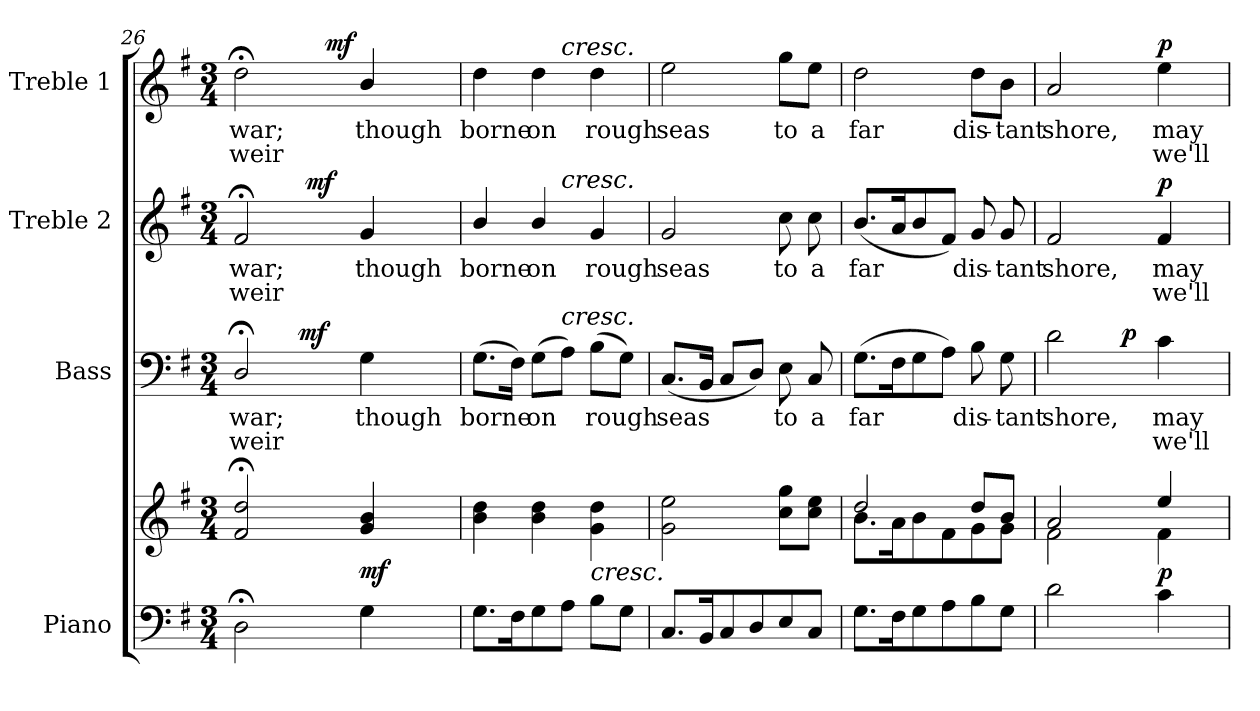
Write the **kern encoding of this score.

**kern	**kern	**dynam	**kern	**text	**text	**dynam	**kern	**text	**text	**dynam	**kern	**text	**text	**dynam
*part4	*part4	*part4	*part3	*part3	*part3	*part3	*part2	*part2	*part2	*part2	*part1	*part1	*part1	*part1
*staff5	*staff4	*staff4/5	*staff3	*staff3	*staff3	*staff3	*staff2	*staff2	*staff2	*staff2	*staff1	*staff1	*staff1	*staff1
*I"Piano	*	*	*I"Bass	*	*	*	*I"Treble 2	*	*	*	*I"Treble 1	*	*	*
*I'Pno.	*	*	*I'B.	*	*	*	*	*	*	*	*	*	*	*
*clefF4	*clefG2	*	*clefF4	*	*	*	*clefG2	*	*	*	*clefG2	*	*	*
*k[f#]	*k[f#]	*	*k[f#]	*	*	*	*k[f#]	*	*	*	*k[f#]	*	*	*
*G:	*G:	*	*G:	*	*	*	*G:	*	*	*	*G:	*	*	*
*M3/4	*M3/4	*	*M3/4	*	*	*	*M3/4	*	*	*	*M3/4	*	*	*
=26	=26	=26	=26	=26	=26	=26	=26	=26	=26	=26	=26	=26	=26	=26
!	!	!	!	!LO:LY:b:color=#000000	!LO:LY:b:color=#000000	!	!	!	!	!	!	!	!	!
!	!	!	!	!	!	!	!	!LO:LY:b:color=#000000	!LO:LY:b:color=#000000	!	!	!	!	!
!	!	!	!	!	!	!	!	!	!	!	!	!LO:LY:b:color=#000000	!LO:LY:b:color=#000000	!
*	*	*	*^	*	*	*	*^	*	*	*	*^	*	*	*
2D;i\	2f#i/; 2ddi;	.	2D;i/	4ryy	war;	weir	.	2f#;i/	4ryy	war;	weir	.	2dd;i\	4ryy	war;	weir	.
.	.	.	.	32ryy	.	.	.	.	32..ryy	.	.	.	.	16ryy	.	.	.
.	.	.	.	128ryy	.	.	.	.	.	.	.	.	.	.	.	.	.
.	.	.	.	512.ryy	.	.	.	.	.	.	.	.	.	.	.	.	.
.	.	.	.	4ryy	.	.	mf	.	.	.	.	.	.	.	.	.	.
.	.	.	.	.	.	.	.	.	4ryy	.	.	mf	.	.	.	.	.
.	.	.	.	.	.	.	.	.	.	.	.	.	.	32ryy	.	.	.
.	.	.	.	.	.	.	.	.	.	.	.	.	.	512ryy	.	.	.
.	.	.	.	.	.	.	.	.	.	.	.	.	.	4ryy	.	.	mf
!	!	!	!	!	!LO:LY:b:color=#000000	!	!	!	!	!	!	!	!	!	!	!	!
!	!	!	!	!	!	!	!	!	!	!LO:LY:b:color=#000000	!	!	!	!	!	!	!
!	!	!	!	!	!	!	!	!	!	!	!	!	!	!	!LO:LY:b:color=#000000	!	!
4Gi\	4gi/ 4bi	mf	4Gi\	.	though	.	.	4gi/	.	though	.	.	4bi/	.	though	.	.
.	.	.	.	8ryy	.	.	.	.	.	.	.	.	.	.	.	.	.
.	.	.	.	.	.	.	.	.	8ryy	.	.	.	.	.	.	.	.
.	.	.	.	.	.	.	.	.	.	.	.	.	.	8ryy	.	.	.
.	.	.	.	16ryy	.	.	.	.	.	.	.	.	.	.	.	.	.
.	.	.	.	.	.	.	.	.	16ryy	.	.	.	.	.	.	.	.
.	.	.	.	.	.	.	.	.	.	.	.	.	.	64...ryy	.	.	.
.	.	.	.	64ryy	.	.	.	.	.	.	.	.	.	.	.	.	.
.	.	.	.	.	.	.	.	.	128ryy	.	.	.	.	.	.	.	.
.	.	.	.	256ryy	.	.	.	.	.	.	.	.	.	.	.	.	.
.	.	.	.	1024ryy	.	.	.	.	.	.	.	.	.	.	.	.	.
*	*	*	*v	*v	*	*	*	*	*	*	*	*	*	*	*	*	*
=27	=27	=27	=27	=27	=27	=27	=27	=27	=27	=27	=27	=27	=27	=27	=27	=27
*	*	*	*^	*	*	*	*	*	*	*	*	*	*	*	*	*
!	!	!	!	!	!LO:LY:b:color=#000000	!	!	!	!	!	!	!	!	!	!	!	!
*	*	*	*v	*v	*	*	*	*	*	*	*	*	*	*	*	*	*
*	*	*	*^	*	*	*	*	*	*	*	*	*	*	*	*	*
!	!	!	!	!	!	!	!	!	!	!LO:LY:b:color=#000000	!	!	!	!	!	!	!
*	*	*	*v	*v	*	*	*	*	*	*	*	*	*	*	*	*	*
*	*	*	*^	*	*	*	*	*	*	*	*	*	*	*	*	*
!	!	!	!	!	!	!	!	!	!	!	!	!	!	!	!LO:LY:b:color=#000000	!	!
*	*	*	*v	*v	*	*	*	*	*	*	*	*	*	*	*	*	*
8.Gi\L	4bi\ 4ddi	.	(8.Gi\L	borne	.	.	4bi/	4.ryy	borne	.	.	4ddi\	4.ryy	borne	.	.
16F#i\k	.	.	16F#i\Jk)	.	.	.	.	.	.	.	.	.	.	.	.	.
!	!	!	!	!LO:LY:b:color=#000000	!	!	!	!	!	!	!	!	!	!	!	!
!	!	!	!	!	!	!	!	!	!LO:LY:b:color=#000000	!	!	!	!	!	!	!
!	!	!	!	!	!	!	!	!	!	!	!	!	!	!LO:LY:b:color=#000000	!	!
8Gi\	4bi\ 4ddi	.	(8Gi\L	on	.	.	4bi/	.	on	.	.	4ddi\	.	on	.	.
!	!	!	!	!	!	!	!	!	!	!	!	!	!LO:TX:i:t=cresc.	!	!	!
!	!	!	!	!	!	!	!	!LO:TX:i:t=cresc.	!	!	!	!	!	!	!	!
!	!	!	!LO:TX:a:i:t=cresc.	!	!	!	!	!	!	!	!	!	!	!	!	!
8Ai\J	.	.	8Ai\J)	.	.	.	.	4.ryy	.	.	.	.	4.ryy	.	.	.
!	!	!	!	!LO:LY:b:color=#000000	!	!	!	!	!	!	!	!	!	!	!	!
!	!	!	!	!	!	!	!	!	!LO:LY:b:color=#000000	!	!	!	!	!	!	!
!	!LO:TX:b:i:t=cresc.	!	!	!	!	!	!	!	!	!	!	!	!	!	!	!
!	!	!	!	!	!	!	!	!	!	!	!	!	!	!LO:LY:b:color=#000000	!	!
8Bi\L	4gi\ 4ddi	.	(8Bi\L	rough	.	.	4gi/	.	rough	.	.	4ddi\	.	rough	.	.
8Gi\J	.	.	8Gi\J)	.	.	.	.	.	.	.	.	.	.	.	.	.
*	*	*	*	*	*	*	*v	*v	*	*	*	*	*	*	*	*
*	*	*	*	*	*	*	*	*	*	*	*v	*v	*	*	*
=28	=28	=28	=28	=28	=28	=28	=28	=28	=28	=28	=28	=28	=28	=28
*	*	*	*	*	*	*	*^	*	*	*	*^	*	*	*
!	!	!	!	!LO:LY:b:color=#000000	!	!	!	!	!	!	!	!	!	!	!	!
*	*	*	*	*	*	*	*v	*v	*	*	*	*	*	*	*	*
*	*	*	*	*	*	*	*	*	*	*	*v	*v	*	*	*
*	*	*	*	*	*	*	*^	*	*	*	*^	*	*	*
!	!	!	!	!	!	!	!	!	!LO:LY:b:color=#000000	!	!	!	!	!	!	!
*	*	*	*	*	*	*	*v	*v	*	*	*	*	*	*	*	*
*	*	*	*	*	*	*	*	*	*	*	*v	*v	*	*	*
*	*	*	*	*	*	*	*^	*	*	*	*^	*	*	*
!	!	!	!	!	!	!	!	!	!	!	!	!	!	!LO:LY:b:color=#000000	!	!
*	*	*	*	*	*	*	*v	*v	*	*	*	*	*	*	*	*
*	*	*	*	*	*	*	*	*	*	*	*v	*v	*	*	*
8.Ci/L	2gi\ 2eei	.	(8.Ci/L	seas	.	.	2gi/	seas	.	.	2eei\	seas	.	.
16BBi/k	.	.	16BBi/Jk	.	.	.	.	.	.	.	.	.	.	.
8Ci/	.	.	8Ci/L	.	.	.	.	.	.	.	.	.	.	.
8Di/	.	.	8Di/J)	.	.	.	.	.	.	.	.	.	.	.
!	!	!	!	!LO:LY:b:color=#000000	!	!	!	!	!	!	!	!	!	!
!	!	!	!	!	!	!	!	!LO:LY:b:color=#000000	!	!	!	!	!	!
!	!	!	!	!	!	!	!	!	!	!	!	!LO:LY:b:color=#000000	!	!
8Ei/	8cci\ 8ggiL	.	8Ei\	to	.	.	8cci\	to	.	.	8ggi\L	to	.	.
!	!	!	!	!LO:LY:b:color=#000000	!	!	!	!	!	!	!	!	!	!
!	!	!	!	!	!	!	!	!LO:LY:b:color=#000000	!	!	!	!	!	!
!	!	!	!	!	!	!	!	!	!	!	!	!LO:LY:b:color=#000000	!	!
8Ci/J	8cci\ 8eeiJ	.	8Ci/	a	.	.	8cci\	a	.	.	8eei\J	a	.	.
!!LO:LB:g=z
=29	=29	=29	=29	=29	=29	=29	=29	=29	=29	=29	=29	=29	=29	=29
*	*^	*	*	*	*	*	*	*	*	*	*	*	*	*
!	!	!	!	!	!LO:LY:b:color=#000000	!	!	!	!	!	!	!	!	!	!
!	!	!	!	!	!	!	!	!	!LO:LY:b:color=#000000	!	!	!	!	!	!
!	!	!	!	!	!	!	!	!	!	!	!	!	!LO:LY:b:color=#000000	!	!
8.Gi\L	2ddi/	8.bi\L	.	(8.Gi\L	far	.	.	(8.bi/L	far	.	.	2ddi\	far	.	.
16F#i\k	.	16ai\k	.	16F#i\k	.	.	.	16ai/k	.	.	.	.	.	.	.
8Gi\	.	8bi\	.	8Gi\	.	.	.	8bi/	.	.	.	.	.	.	.
8Ai\	.	8f#i\	.	8Ai\J)	.	.	.	8f#i/J)	.	.	.	.	.	.	.
!	!	!	!	!	!LO:LY:b:color=#000000	!	!	!	!	!	!	!	!	!	!
!	!	!	!	!	!	!	!	!	!LO:LY:b:color=#000000	!	!	!	!	!	!
!	!	!	!	!	!	!	!	!	!	!	!	!	!LO:LY:b:color=#000000	!	!
8Bi\	8ddi/L	8gi\	.	8Bi\	dis-	.	.	8gi/	dis-	.	.	8ddi\L	dis-	.	.
!	!	!	!	!	!LO:LY:b:color=#000000	!	!	!	!	!	!	!	!	!	!
!	!	!	!	!	!	!	!	!	!LO:LY:b:color=#000000	!	!	!	!	!	!
!	!	!	!	!	!	!	!	!	!	!	!	!	!LO:LY:b:color=#000000	!	!
8Gi\J	8bi/J	8gi\J	.	8Gi\	-tant	.	.	8gi/	-tant	.	.	8bi\J	-tant	.	.
=30	=30	=30	=30	=30	=30	=30	=30	=30	=30	=30	=30	=30	=30	=30	=30
!	!	!	!	!	!LO:LY:b:color=#000000	!	!	!	!	!	!	!	!	!	!
!	!	!	!	!	!	!	!	!	!LO:LY:b:color=#000000	!	!	!	!	!	!
!	!	!	!	!	!	!	!	!	!	!	!	!	!LO:LY:b:color=#000000	!	!
*	*	*	*	*^	*	*	*	*	*	*	*	*	*	*	*
2di\	2ai/	2f#i\	.	2di\	4ryy	shore,	.	.	2f#i/	shore,	.	.	2ai/	shore,	.	.
.	.	.	.	.	16ryy	.	.	.	.	.	.	.	.	.	.	.
.	.	.	.	.	64ryy	.	.	.	.	.	.	.	.	.	.	.
.	.	.	.	.	1024ryy	.	.	.	.	.	.	.	.	.	.	.
.	.	.	.	.	4ryy	.	.	p	.	.	.	.	.	.	.	.
!	!	!	!	!	!	!LO:LY:b:color=#000000	!LO:LY:b:color=#000000	!	!	!	!	!	!	!	!	!
!	!	!	!	!	!	!	!	!	!	!LO:LY:b:color=#000000	!LO:LY:b:color=#000000	!	!	!	!	!
!	!	!	!	!	!	!	!	!	!	!	!	!	!	!LO:LY:b:color=#000000	!LO:LY:b:color=#000000	!
4ci\	4eei/	4f#i\	p	4ci\	.	may-	we'll	.	4f#i/	may-	we'll	p	4eei\	may-	we'll	p
.	.	.	.	.	8ryy	.	.	.	.	.	.	.	.	.	.	.
.	.	.	.	.	32ryy	.	.	.	.	.	.	.	.	.	.	.
.	.	.	.	.	128...ryy	.	.	.	.	.	.	.	.	.	.	.
*	*v	*v	*	*	*	*	*	*	*	*	*	*	*	*	*	*
*	*	*	*v	*v	*	*	*	*	*	*	*	*	*	*	*
=	=	=	=	=	=	=	=	=	=	=	=	=	=	=
*-	*-	*-	*-	*-	*-	*-	*-	*-	*-	*-	*-	*-	*-	*-
